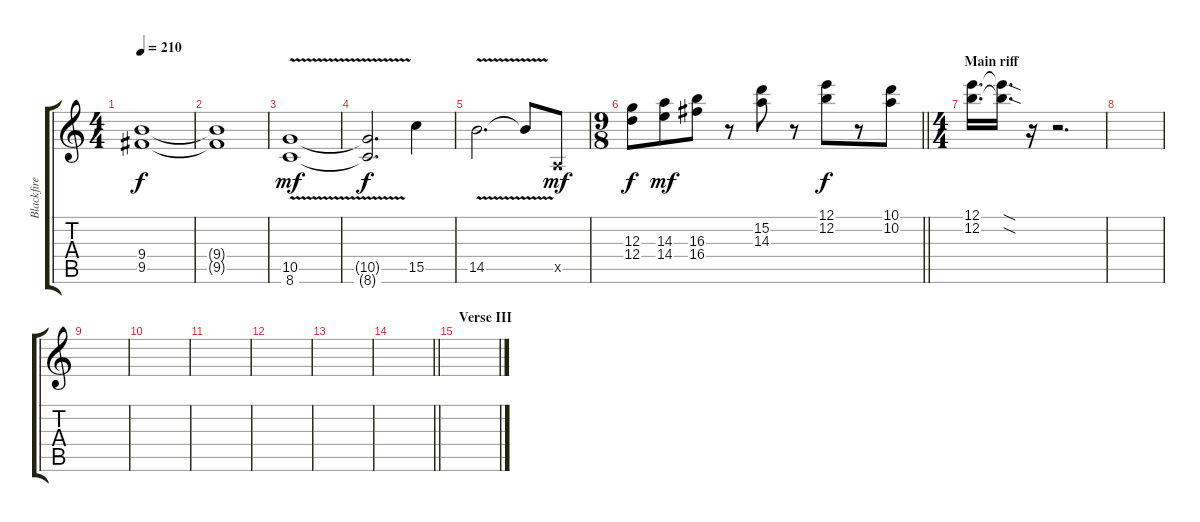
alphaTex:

\track ("Blackfire Lead" "Blackfire ") {instrument distortionguitar}
\staff {score tabs}
\tuning (E4 B3 G3 D3 A2 E2) {hide}
\ts (4 4)
\tempo 210
\clef g2
\ks c
(9.4 9.5).1{dy f} |
(9.4{t} 9.5{t}).1 |
(10.5{v} 8.6).1{dy mf} |
(10.5{t} 8.6{t}).2{d dy f} 15.5.4 |
14.5{v}.2{d} 14.5{t}.8 0.5{x}.8{dy mf} |
\ts (9 8)
\barLineRight lightlight
(12.3 12.4).8{dy f} (14.3 14.4).8{dy mf} (16.3 16.4).8 r.8 (15.2 14.3).8 r.8 (12.1 12.2).8{dy f} r.8 (10.1 10.2).8 |
\ts (4 4)
\section ("" "Main riff")
(12.1 12.2).16{d} (12.1{sod t} 12.2{sod t}).16{d} r.16 r.2{d} |
|
|
|
|
|
|
\barLineRight lightlight
|
\section ("" "Verse III")
